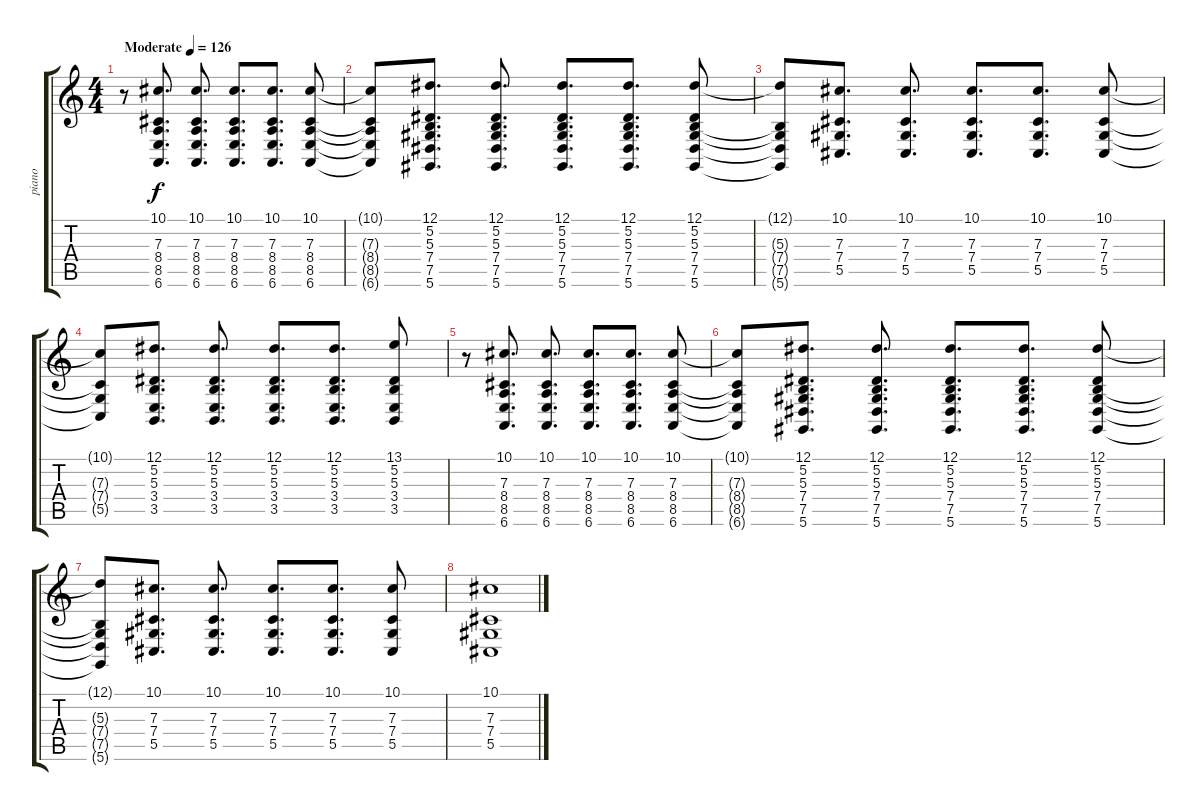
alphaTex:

\track ("piano" "piano") {instrument acousticgrandpiano}
\staff {score tabs}
\tuning (Eb4 Bb3 Gb3 Db3 Ab2 Eb2) {hide}
\ts (4 4)
\tempo (126 "Moderate")
\clef g2
\ks c
r.8{dy f instrument acousticgrandpiano} (10.1 7.3 8.4 8.5 6.6).8{d} (10.1 7.3 8.4 8.5 6.6).8{d} (10.1 7.3 8.4 8.5 6.6).8{d} (10.1 7.3 8.4 8.5 6.6).8{d} (10.1 7.3 8.4 8.5 6.6).8 |
(10.1{t} 7.3{t} 8.4{t} 8.5{t} 6.6{t}).8 (12.1 5.2 5.3 7.4 7.5 5.6).8{d} (12.1 5.2 5.3 7.4 7.5 5.6).8{d} (12.1 5.2 5.3 7.4 7.5 5.6).8{d} (12.1 5.2 5.3 7.4 7.5 5.6).8{d} (12.1 5.2 5.3 7.4 7.5 5.6).8 |
(12.1{t} 5.3{t} 7.4{t} 7.5{t} 5.6{t}).8 (10.1 7.3 7.4 5.5).8{d} (10.1 7.3 7.4 5.5).8{d} (10.1 7.3 7.4 5.5).8{d} (10.1 7.3 7.4 5.5).8{d} (10.1 7.3 7.4 5.5).8 |
(10.1{t} 7.3{t} 7.4{t} 5.5{t}).8 (12.1 5.2 5.3 3.4 3.5).8{d} (12.1 5.2 5.3 3.4 3.5).8{d} (12.1 5.2 5.3 3.4 3.5).8{d} (12.1 5.2 5.3 3.4 3.5).8{d} (13.1 5.2 5.3 3.4 3.5).8 |
r.8 (10.1 7.3 8.4 8.5 6.6).8{d} (10.1 7.3 8.4 8.5 6.6).8{d} (10.1 7.3 8.4 8.5 6.6).8{d} (10.1 7.3 8.4 8.5 6.6).8{d} (10.1 7.3 8.4 8.5 6.6).8 |
(10.1{t} 7.3{t} 8.4{t} 8.5{t} 6.6{t}).8 (12.1 5.2 5.3 7.4 7.5 5.6).8{d} (12.1 5.2 5.3 7.4 7.5 5.6).8{d} (12.1 5.2 5.3 7.4 7.5 5.6).8{d} (12.1 5.2 5.3 7.4 7.5 5.6).8{d} (12.1 5.2 5.3 7.4 7.5 5.6).8 |
(12.1{t} 5.3{t} 7.4{t} 7.5{t} 5.6{t}).8 (10.1 7.3 7.4 5.5).8{d} (10.1 7.3 7.4 5.5).8{d} (10.1 7.3 7.4 5.5).8{d} (10.1 7.3 7.4 5.5).8{d} (10.1 7.3 7.4 5.5).8 |
(10.1 7.3 7.4 5.5).1
